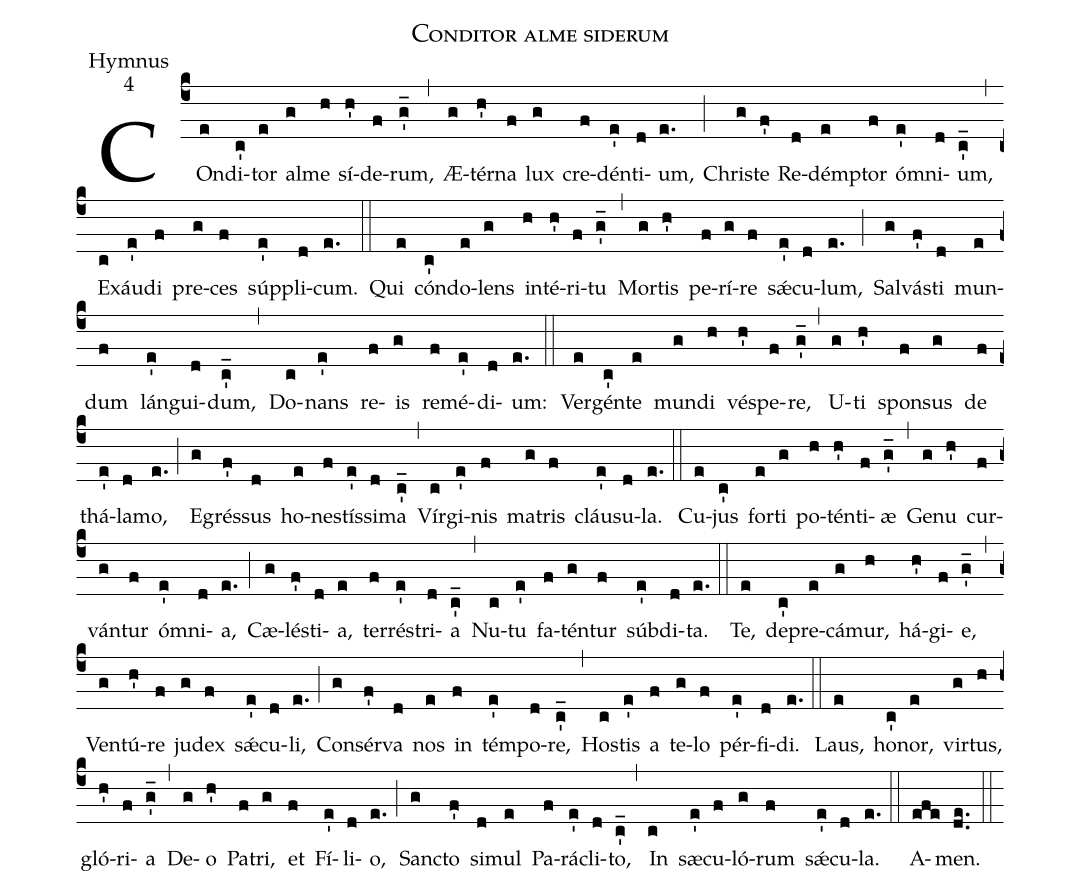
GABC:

name: Conditor alme siderum;
office-part: Hymnus;
mode: 4;
%%
(c4)
COn(e)di(c')tor(e) al(g)me(h) sí(h')de(f)rum,(g_') (,)
Æ(g)tér(h')na(f) lux(g) cre(f)dén(e')ti(d)um,(e.) (;)
Chris(g)te(f') Re(d)dém(e)ptor(f) óm(e')ni(d)um,(c_') (,)
Ex(c)áu(e')di(f) pre(g)ces(f) súp(e')pli(d)cum.(e.) (::)

Qui(e) cón(c')do(e)lens(g) in(h)té(h')ri(f)tu(g_') (,)
Mor(g)tis(h') pe(f)rí(g)re(f) sǽ(e')cu(d)lum,(e.) (;)
Sal(g)vás(f')ti(d) mun(e)dum(f) lán(e')gui(d)dum,(c_') (,)
Do(c)nans(e') re(f)is(g) re(f)mé(e')di(d)um:(e.) (::)

Ver(e)gén(c')te(e) mun(g)di(h) vés(h')pe(f)re,(g_') (,)
U(g)ti(h') spon(f)sus(g) de(f) thá(e')la(d)mo,(e.) (;)
E(g)grés(f')sus(d) ho(e)nes(f)tís(e')si(d)ma(c_') (,)
Vír(c)gi(e')nis(f) mat(g)ris(f) cláu(e')su(d)la.(e.) (::)

Cu(e)jus(c') for(e)ti(g) po(h)tén(h')ti(f)æ(g_') (,)
Ge(g)nu(h') cur(f)ván(g)tur(f) óm(e')ni(d)a,(e.) (;)
Cæ(g)lés(f')ti(d)a,(e) ter(f)rés(e')tri(d)a(c_') (,)
Nu(c)tu(e') fa(f)tén(g)tur(f) súb(e')di(d)ta.(e.) (::)

Te,(e) de(c')pre(e)cá(g)mur,(h) há(h')gi(f)e,(g_') (,)
Ven(g)tú(h')re(f) ju(g)dex(f) sǽ(e')cu(d)li,(e.) (;)
Con(g)sér(f')va(d) nos(e) in(f) tém(e')po(d)re,(c_') (,)
Hos(c)tis(e') a(f) te(g)lo(f) pér(e')fi(d)di.(e.) (::)

Laus,(e) ho(c')nor,(e) vir(g)tus,(h) gló(h')ri(f)a(g_') (,)
De(g)o(h') Pat(f)ri,(g) et(f) Fí(e')li(d)o,(e.) (;)
Sanc(g)to(f') si(d)mul(e) Pa(f)rá(e')cli(d)to,(c_') (,)
In(c) sæ(e')cu(f)ló(g)rum(f) sǽ(e')cu(d)la.(e.) (::)
A(efe)men.(de..) (::)
